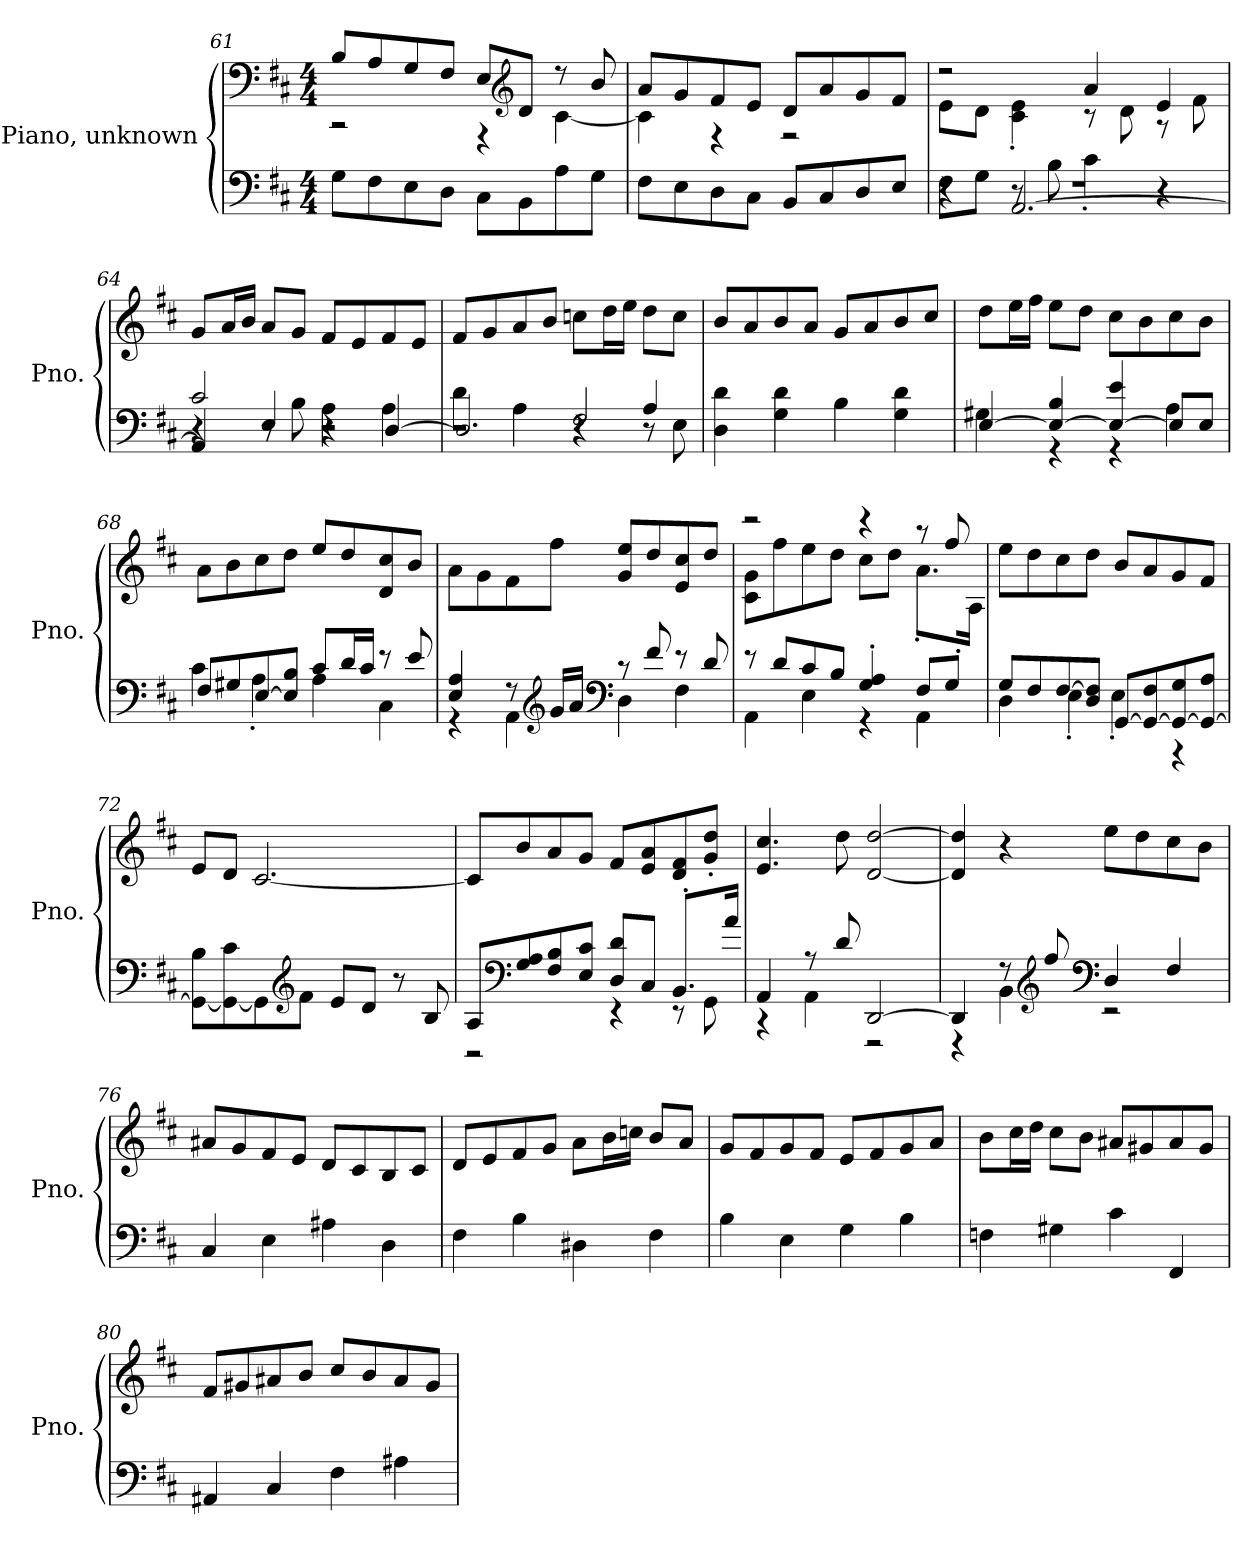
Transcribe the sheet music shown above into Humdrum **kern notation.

**kern	**kern
*part1	*part1
*staff2	*staff1
*I"Piano, unknown	*
*I'Pno.	*
!!LO:LB:g=z
*clefF4	*clefF4
*k[f#c#]	*k[f#c#]
*M4/4	*M4/4
=61	=61
*	*^
8G\L	8B/L	2r
8F#\	8A/	.
8E\	8G/	.
8D\J	8F#/J	.
8C#\L	8E/L	4r
*	*clefG2	*
8BB\	8d/J	.
8A\	8r	[4c#\
8G\J	8b/	.
=62	=62	=62
8F#\L	8a/L	4c#\]
8E\	8g/	.
8D\	8f#/	4r
8C#\J	8e/J	.
8BB/L	8d/L	2r
8C#/	8a/	.
8D/	8g/	.
8E/J	8f#/J	.
=63	=63	=63
*^	*	*
*	*^	*	*
1r	8F#\L	4r	2r	8e\L
.	8G\J	.	.	8d\J
.	8r	[2.AA/	.	4c#\' 4e\'
.	8B\	.	.	.
.	4c#'\	.	4a/	8r
.	.	.	.	8d\
.	4r	.	4e/	8r
.	.	.	.	8f#\
*	*	*	*v	*v
=64	=64	=64	=64
2c#/	4r	4AA/]	8g/L
.	.	.	16a/L
.	.	.	16b/JJ
.	8r	4E/	8a/L
.	8B\	.	8g/J
2r	4A\	4r	8f#/L
.	.	.	8e/
.	4A\	[4D/	8f#/
.	.	.	8e/J
!!LO:PB:g=z
=65	=65	=65	=65
2r	4d\	2.D/]	8f#/L
.	.	.	8g/
.	4A\	.	8a/
.	.	.	8b/J
2F#/	4r	.	8ccn\L
.	.	.	16dd\L
.	.	.	16ee\JJ
.	8r	4A/	8dd\L
.	8E\	.	8cc\J
*v	*v	*v	*
=66	=66
4D\ 4d\	8b/L
.	8a/
4G\ 4d\	8b/
.	8a/J
4B\	8g/L
.	8a/
4G\ 4d\	8b/
.	8cc#/J
=67	=67
*^	*
[4E/	4G#X\	8dd\L
.	.	16ee\L
.	.	16ff#\JJ
4E/_ 4B/	4r	8ee\L
.	.	8dd\J
4E/_ 4e/	4r	8cc#\L
.	.	8b\
8E/L]	4A\	8cc#\
8E/J	.	8b\J
=68	=68	=68
8F#/L	4c#\	8a\L
8G#X/	.	8b\
[8E/	4A'\	8cc#\
8E/] 8B/J	.	8dd\J
8c#/L	4A\	8ee/L
16d/L	.	8dd/
16c#/JJ	.	.
8r	4C#\	8d/ 8cc#/
8e/	.	8b/J
!!LO:LB:g=z
=69	=69	=69
4E/ 4A/	4r	8a\L
.	.	8g\
8r	4AA\	8f#\
*clefG2	*	*
16g/LL	.	8ff#\J
16a/JJ	.	.
*clefF4	*	*
8r	4D\	8g/ 8ee/L
8f#/	.	8dd/
8r	4F#\	8e/ 8cc#/
8d/	.	8dd/J
=70	=70	=70
*	*	*^
8r	4AA\	2r	8c#\ 8g\L
8d/L	.	.	8ff#\
8c#/	4E\	.	8ee\
8B/J	.	.	8dd\J
4G/' 4A/'	4r	4r	8cc#\L
.	.	.	8dd\J
8F#/L	4AA\	8r	8.a'\L
8G'/J	.	8ff#/	.
.	.	.	16A\Jk
*	*	*v	*v
=71	=71	=71
8G/L	4D\	8ee\L
8F#/	.	8dd\
[8F#/	4E'\	8cc#\
8D/ 8F#/]J	.	8dd\J
[8GG/L	4E'\	8b/L
8GG/_ 8F#/	.	8a/
8GG/_ 8G/	4r	8g/
8GG/_ 8A/J	.	8f#/J
*v	*v	*
!!LO:LB:g=z
=72	=72
8GG\_ 8B\L	8e/L
8GG\_ 8c#\	8d/J
8GG\]	[2.c#/
*clefG2	*
8f#\J	.
8e/L	.
8d/J	.
8r	.
8B/	.
=73	=73
*^	*
8A/L	2r	8c#/L]
*clefF4	*	*
8G/ 8A/	.	8b/
8F#/ 8B/	.	8a/
8E/ 8c#/J	.	8g/J
8D/ 8d/L	4r	8f#/L
8C#/J	.	8e/ 8a/
8.BB'/L	8r	8d/ 8f#/
.	8GG\	8g/' 8dd/'J
16a/Jk	.	.
=74	=74	=74
4AA/	4r	4.e/ 4.cc#/
8r	4AA\	.
8d/	.	8dd\
[2DD/	2r	[2d/ [2dd/
=75	=75	=75
4DD/]	4r	4d/] 4dd/]
8r	4BB\	4r
*clefG2	*	*
8ff#/	.	.
*clefF4	*	*
4D/	2r	8ee\L
.	.	8dd\
4F#/	.	8cc#\
.	.	8b\J
*v	*v	*
!!LO:LB:g=z
=76	=76
4C#/	8a#X/L
.	8g/
4E\	8f#/
.	8e/J
4A#X\	8d/L
.	8c#/
4D\	8B/
.	8c#/J
=77	=77
4F#\	8d/L
.	8e/
4B\	8f#/
.	8g/J
4D#X\	8a\L
.	16b\L
.	16ccn\JJ
4F#\	8b/L
.	8a/J
=78	=78
4B\	8g/L
.	8f#/
4E\	8g/
.	8f#/J
4G\	8e/L
.	8f#/
4B\	8g/
.	8a/J
=79	=79
4Fn\	8b\L
.	16cc#\L
.	16dd\JJ
4G#X\	8cc#\L
.	8b\J
4c#\	8a#X/L
.	8g#X/
4FF#/	8a#/
.	8g#/J
!!LO:LB:g=z
=80	=80
4AA#X/	8f#/L
.	8g#X/
4C#/	8a#X/
.	8b/J
4F#\	8cc#/L
.	8b/
4A#X\	8a#/
.	8g#/J
=	=
*-	*-
